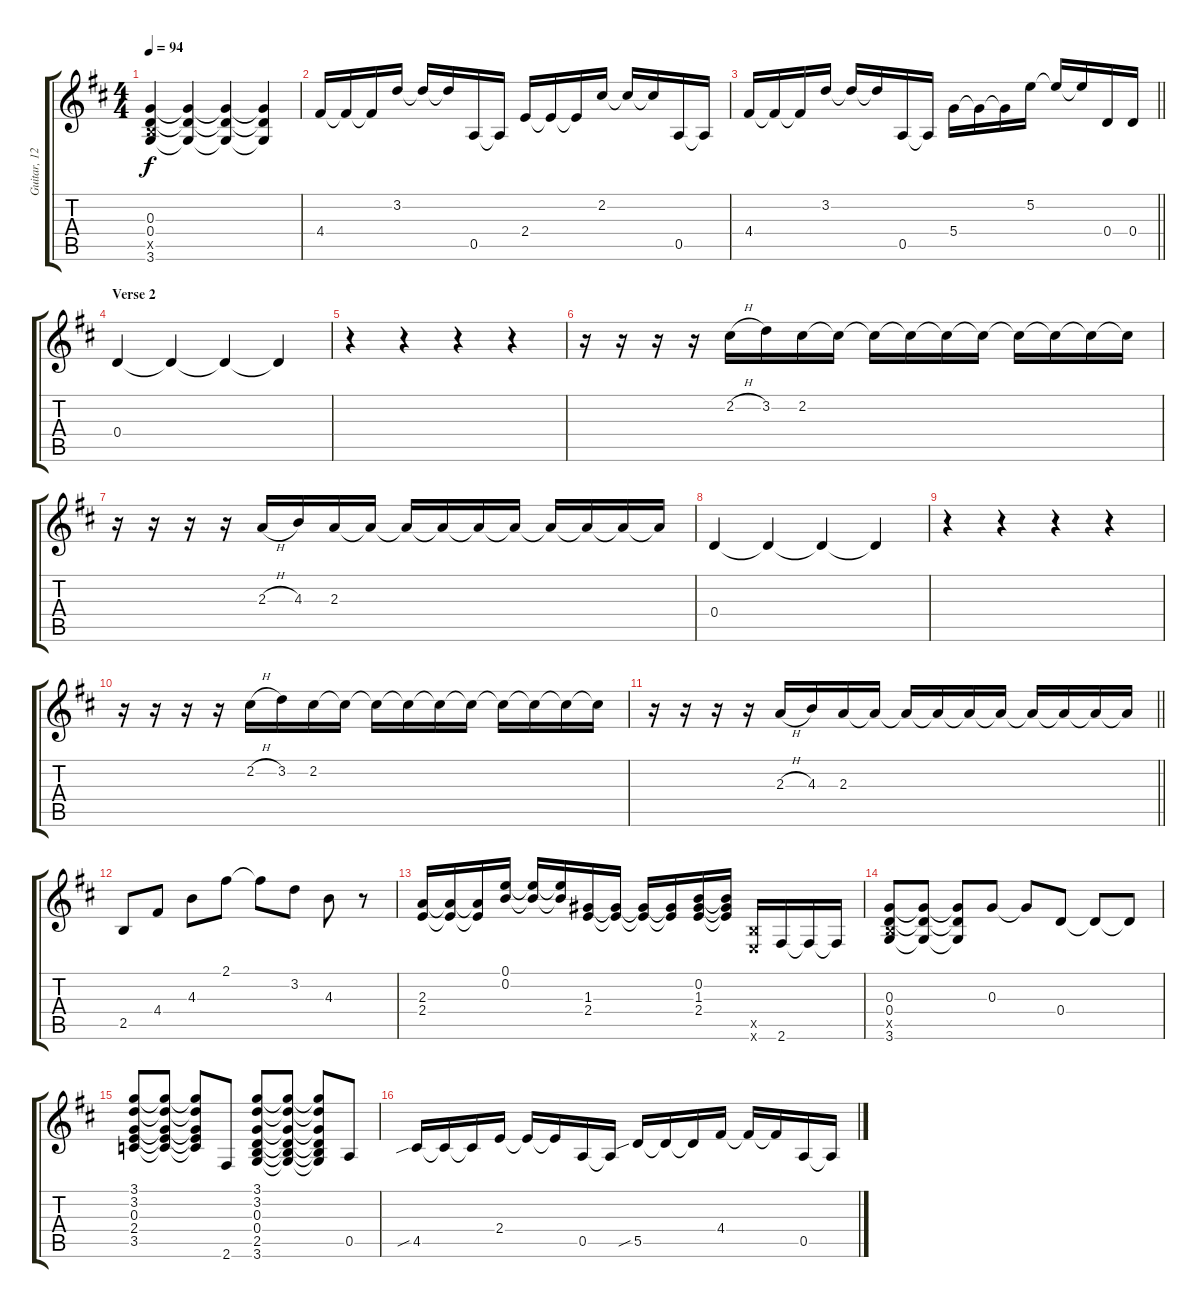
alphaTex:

\track ("Guitar, 12 Str. Electric" "Guitar, 12") {instrument electricguitarclean}
\staff {score tabs}
\tuning (E4 B3 G3 D3 A2 E2) {hide}
\ts (4 4)
\tempo 94
\clef g2
\ks d
(0.3 0.4 2.5{x} 3.6).4{dy f} (0.3{t} 0.4{t} 3.6{t}).4 (0.3{t} 0.4{t} 3.6{t}).4 (0.3{t} 0.4{t} 3.6{t}).4 |
4.4.16 4.4{t}.16 4.4{t}.16 3.2.16 3.2{t}.16 3.2{t}.16 0.5.16 0.5{t}.16 2.4.16 2.4{t}.16 2.4{t}.16 2.2.16 2.2{t}.16 2.2{t}.16 0.5.16 0.5{t}.16 |
\barLineRight lightlight
4.4.16 4.4{t}.16 4.4{t}.16 3.2.16 3.2{t}.16 3.2{t}.16 0.5.16 0.5{t}.16 5.4.16 5.4{t}.16 5.4{t}.16 5.2.16 5.2{t}.16 5.2{t}.16 0.4.16 0.4.16 |
\section ("" "Verse 2")
0.4.4 0.4{t}.4 0.4{t}.4 0.4{t}.4 |
r.4 r.4 r.4 r.4 |
r.16 r.16 r.16 r.16 2.2{h}.16 3.2.16 2.2.16 2.2{t}.16 2.2{t}.16 2.2{t}.16 2.2{t}.16 2.2{t}.16 2.2{t}.16 2.2{t}.16 2.2{t}.16 2.2{t}.16 |
r.16 r.16 r.16 r.16 2.3{h}.16 4.3.16 2.3.16 2.3{t}.16 2.3{t}.16 2.3{t}.16 2.3{t}.16 2.3{t}.16 2.3{t}.16 2.3{t}.16 2.3{t}.16 2.3{t}.16 |
0.4.4 0.4{t}.4 0.4{t}.4 0.4{t}.4 |
r.4 r.4 r.4 r.4 |
r.16 r.16 r.16 r.16 2.2{h}.16 3.2.16 2.2.16 2.2{t}.16 2.2{t}.16 2.2{t}.16 2.2{t}.16 2.2{t}.16 2.2{t}.16 2.2{t}.16 2.2{t}.16 2.2{t}.16 |
\barLineRight lightlight
r.16 r.16 r.16 r.16 2.3{h}.16 4.3.16 2.3.16 2.3{t}.16 2.3{t}.16 2.3{t}.16 2.3{t}.16 2.3{t}.16 2.3{t}.16 2.3{t}.16 2.3{t}.16 2.3{t}.16 |
2.5.8 4.4.8 4.3.8 2.1.8 2.1{t}.8 3.2.8 4.3.8 r.8 |
(2.3 2.4).16 (2.3{t} 2.4{t}).16 (2.3{t} 2.4{t}).16 (0.1 0.2).16 (0.1{t} 0.2{t}).16 (0.1{t} 0.2{t}).16 (1.3 2.4).16 (1.3{t} 2.4{t}).16 (1.3{t} 2.4{t}).16 (1.3{t} 2.4{t}).16 (0.2 1.3 2.4).16 (0.2{t} 1.3{t} 2.4{t}).16 (2.5{x} 0.6{x}).16 2.6.16 2.6{t}.16 2.6{t}.16 |
(0.3 0.4 2.5{x} 3.6).8 (0.3{t} 0.4{t} 3.6{t}).8 (0.3{t} 0.4{t} 3.6{t}).8 0.3.8 0.3{t}.8 0.4.8 0.4{t}.8 0.4{t}.8 |
(3.1 3.2 0.3 2.4 3.5).8 (3.1{t} 3.2{t} 0.3{t} 2.4{t} 3.5{t}).8 (3.1{t} 3.2{t} 0.3{t} 2.4{t} 3.5{t}).8 2.6.8 (3.1 3.2 0.3 0.4 2.5 3.6).8 (3.1{t} 3.2{t} 0.3{t} 0.4{t} 2.5{t} 3.6{t}).8 (3.1{t} 3.2{t} 0.3{t} 0.4{t} 2.5{t} 3.6{t}).8 0.5.8 |
4.5{sib}.16 4.5{t}.16 4.5{t}.16 2.4.16 2.4{t}.16 2.4{t}.16 0.5.16 0.5{t}.16 5.5{sib}.16 5.5{t}.16 5.5{t}.16 4.4.16 4.4{t}.16 4.4{t}.16 0.5.16 0.5{t}.16
